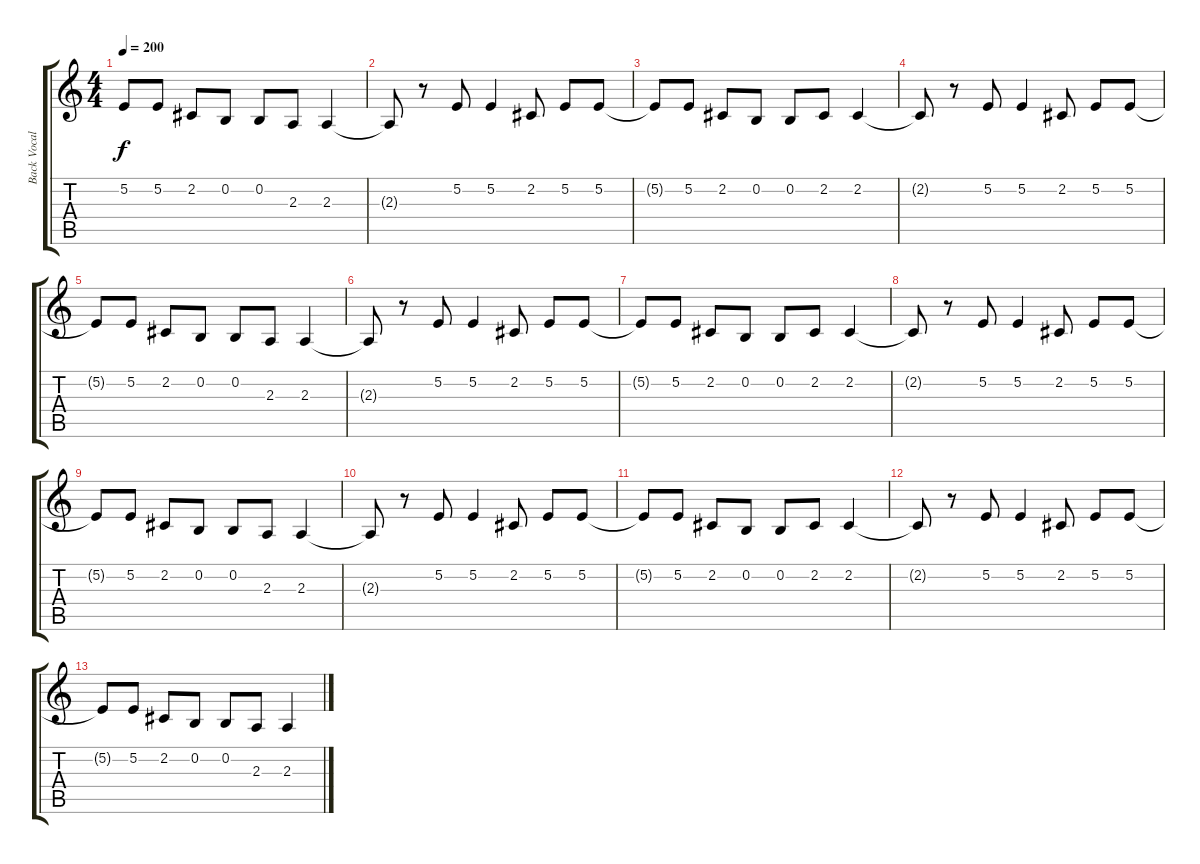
\track ("Back Vocals" "Back Vocal") {instrument tenorsax}
\staff {score tabs}
\tuning (E4 B3 G3 D3 A2 E2) {hide}
\ts (4 4)
\tempo 200
\clef g2
\ks c
5.2{t}.8{dy f} 5.2.8 2.2.8 0.2.8 0.2.8 2.3.8 2.3.4 |
2.3{t}.8 r.8 5.2.8 5.2.4 2.2.8 5.2.8 5.2.8 |
5.2{t}.8 5.2.8 2.2.8 0.2.8 0.2.8 2.2.8 2.2.4 |
2.2{t}.8 r.8 5.2.8 5.2.4 2.2.8 5.2.8 5.2.8 |
5.2{t}.8 5.2.8 2.2.8 0.2.8 0.2.8 2.3.8 2.3.4 |
2.3{t}.8 r.8 5.2.8 5.2.4 2.2.8 5.2.8 5.2.8 |
5.2{t}.8 5.2.8 2.2.8 0.2.8 0.2.8 2.2.8 2.2.4 |
2.2{t}.8 r.8 5.2.8 5.2.4 2.2.8 5.2.8 5.2.8 |
5.2{t}.8 5.2.8 2.2.8 0.2.8 0.2.8 2.3.8 2.3.4 |
2.3{t}.8 r.8 5.2.8 5.2.4 2.2.8 5.2.8 5.2.8 |
5.2{t}.8 5.2.8 2.2.8 0.2.8 0.2.8 2.2.8 2.2.4 |
2.2{t}.8 r.8 5.2.8 5.2.4 2.2.8 5.2.8 5.2.8 |
5.2{t}.8 5.2.8 2.2.8 0.2.8 0.2.8 2.3.8 2.3.4
